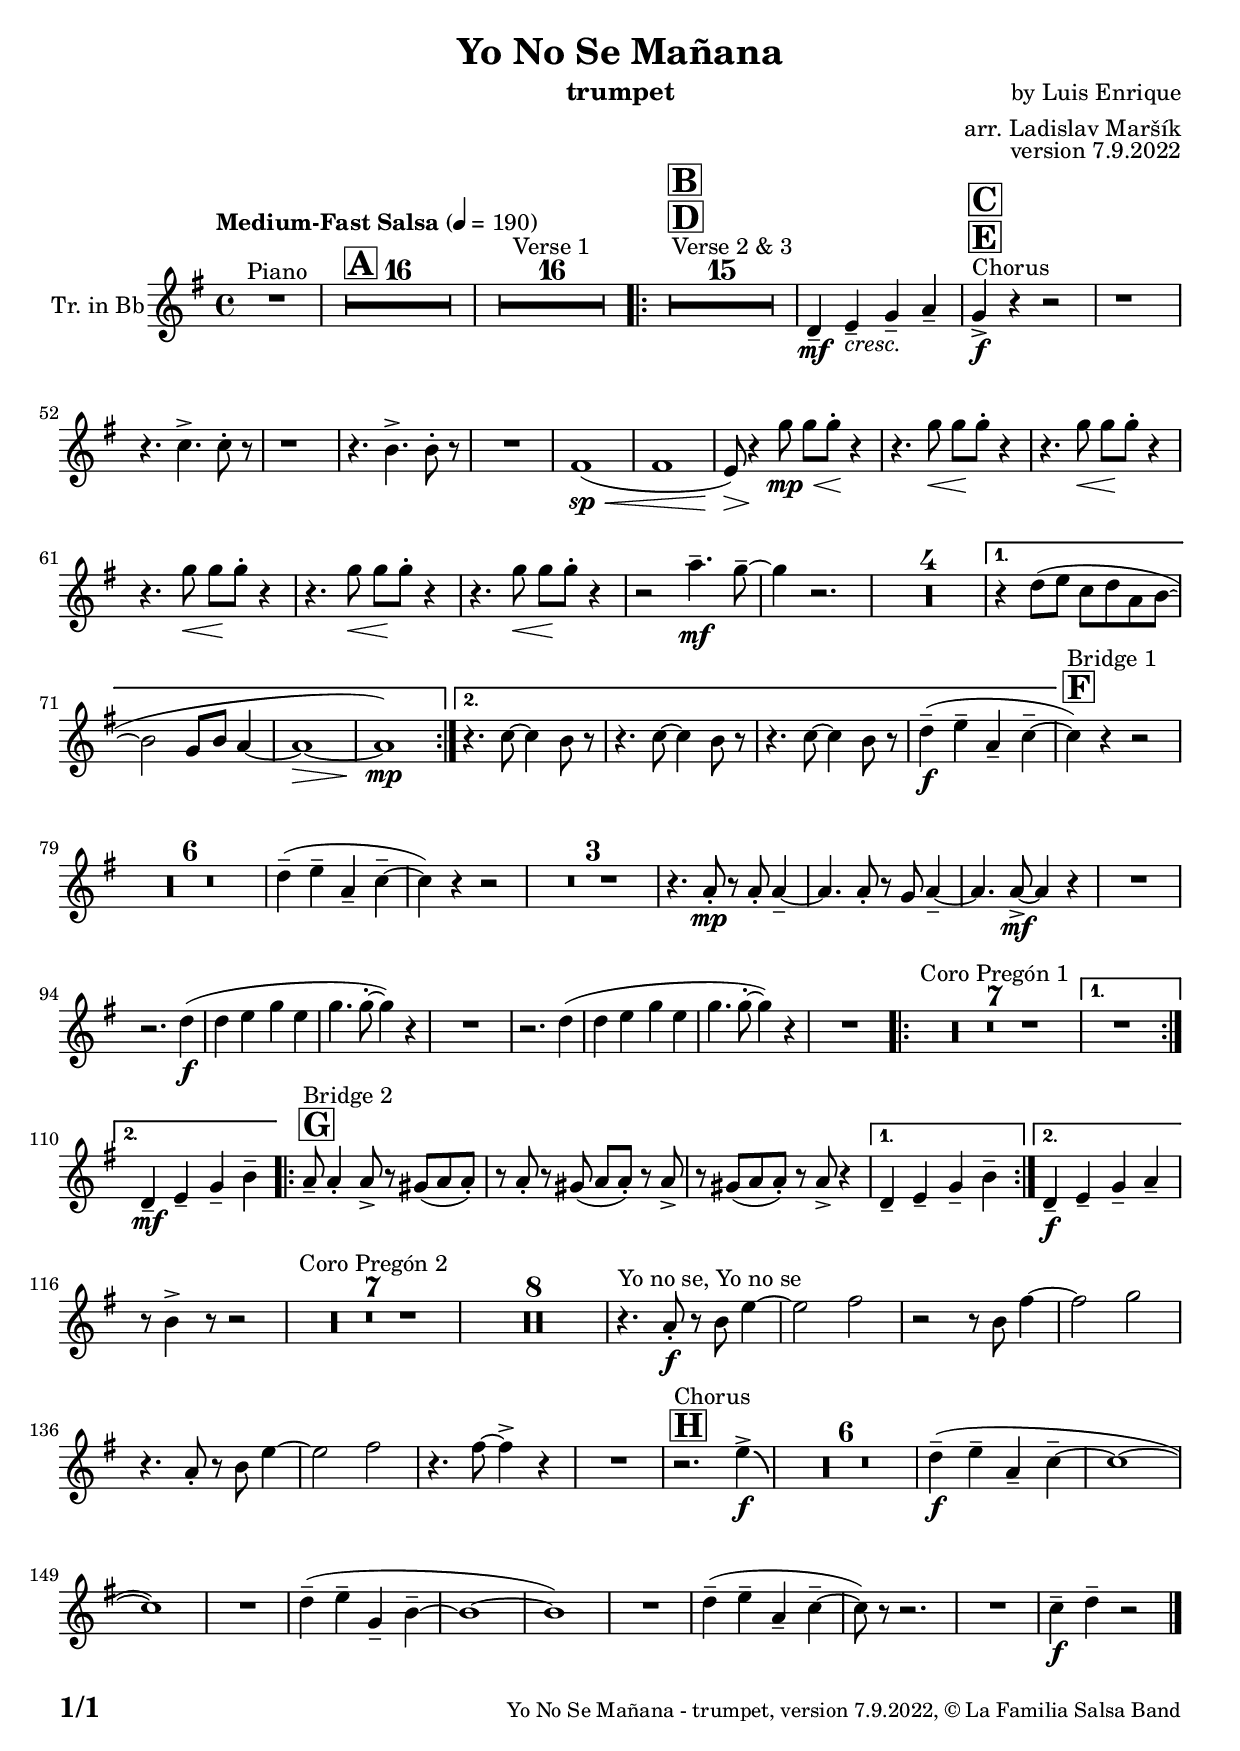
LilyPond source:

\version "2.22.2"

% Sheet revision 2022_09

\header {
  title = "Yo No Se Mañana"
  instrument = "trumpet"
  composer = "by Luis Enrique"
  arranger = "arr. Ladislav Maršík"
  opus = "version 7.9.2022"
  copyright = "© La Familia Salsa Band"
}

inst =
#(define-music-function
  (string)
  (string?)
  #{ <>^\markup \abs-fontsize #16 \bold \box #string #})

makePercent = #(define-music-function (note) (ly:music?)
                 (make-music 'PercentEvent 'length (ly:music-length note)))

#(define (test-stencil grob text)
   (let* ((orig (ly:grob-original grob))
          (siblings (ly:spanner-broken-into orig)) ; have we been split?
          (refp (ly:grob-system grob))
          (left-bound (ly:spanner-bound grob LEFT))
          (right-bound (ly:spanner-bound grob RIGHT))
          (elts-L (ly:grob-array->list (ly:grob-object left-bound 'elements)))
          (elts-R (ly:grob-array->list (ly:grob-object right-bound 'elements)))
          (break-alignment-L
           (filter
            (lambda (elt) (grob::has-interface elt 'break-alignment-interface))
            elts-L))
          (break-alignment-R
           (filter
            (lambda (elt) (grob::has-interface elt 'break-alignment-interface))
            elts-R))
          (break-alignment-L-ext (ly:grob-extent (car break-alignment-L) refp X))
          (break-alignment-R-ext (ly:grob-extent (car break-alignment-R) refp X))
          (num
           (markup text))
          (num
           (if (or (null? siblings)
                   (eq? grob (car siblings)))
               num
               (make-parenthesize-markup num)))
          (num (grob-interpret-markup grob num))
          (num-stil-ext-X (ly:stencil-extent num X))
          (num-stil-ext-Y (ly:stencil-extent num Y))
          (num (ly:stencil-aligned-to num X CENTER))
          (num
           (ly:stencil-translate-axis
            num
            (+ (interval-length break-alignment-L-ext)
               (* 0.5
                  (- (car break-alignment-R-ext)
                     (cdr break-alignment-L-ext))))
            X))
          (bracket-L
           (markup
            #:path
            0.1 ; line-thickness
            `((moveto 0.5 ,(* 0.5 (interval-length num-stil-ext-Y)))
              (lineto ,(* 0.5
                          (- (car break-alignment-R-ext)
                             (cdr break-alignment-L-ext)
                             (interval-length num-stil-ext-X)))
                      ,(* 0.5 (interval-length num-stil-ext-Y)))
              (closepath)
              (rlineto 0.0
                       ,(if (or (null? siblings) (eq? grob (car siblings)))
                            -1.0 0.0)))))
          (bracket-R
           (markup
            #:path
            0.1
            `((moveto ,(* 0.5
                          (- (car break-alignment-R-ext)
                             (cdr break-alignment-L-ext)
                             (interval-length num-stil-ext-X)))
                      ,(* 0.5 (interval-length num-stil-ext-Y)))
              (lineto 0.5
                      ,(* 0.5 (interval-length num-stil-ext-Y)))
              (closepath)
              (rlineto 0.0
                       ,(if (or (null? siblings) (eq? grob (last siblings)))
                            -1.0 0.0)))))
          (bracket-L (grob-interpret-markup grob bracket-L))
          (bracket-R (grob-interpret-markup grob bracket-R))
          (num (ly:stencil-combine-at-edge num X LEFT bracket-L 0.4))
          (num (ly:stencil-combine-at-edge num X RIGHT bracket-R 0.4)))
     num))

#(define-public (Measure_attached_spanner_engraver context)
   (let ((span '())
         (finished '())
         (event-start '())
         (event-stop '()))
     (make-engraver
      (listeners ((measure-counter-event engraver event)
                  (if (= START (ly:event-property event 'span-direction))
                      (set! event-start event)
                      (set! event-stop event))))
      ((process-music trans)
       (if (ly:stream-event? event-stop)
           (if (null? span)
               (ly:warning "You're trying to end a measure-attached spanner but you haven't started one.")
               (begin (set! finished span)
                 (ly:engraver-announce-end-grob trans finished event-start)
                 (set! span '())
                 (set! event-stop '()))))
       (if (ly:stream-event? event-start)
           (begin (set! span (ly:engraver-make-grob trans 'MeasureCounter event-start))
             (set! event-start '()))))
      ((stop-translation-timestep trans)
       (if (and (ly:spanner? span)
                (null? (ly:spanner-bound span LEFT))
                (moment<=? (ly:context-property context 'measurePosition) ZERO-MOMENT))
           (ly:spanner-set-bound! span LEFT
                                  (ly:context-property context 'currentCommandColumn)))
       (if (and (ly:spanner? finished)
                (moment<=? (ly:context-property context 'measurePosition) ZERO-MOMENT))
           (begin
            (if (null? (ly:spanner-bound finished RIGHT))
                (ly:spanner-set-bound! finished RIGHT
                                       (ly:context-property context 'currentCommandColumn)))
            (set! finished '())
            (set! event-start '())
            (set! event-stop '()))))
      ((finalize trans)
       (if (ly:spanner? finished)
           (begin
            (if (null? (ly:spanner-bound finished RIGHT))
                (set! (ly:spanner-bound finished RIGHT)
                      (ly:context-property context 'currentCommandColumn)))
            (set! finished '())))
       (if (ly:spanner? span)
           (begin
            (ly:warning "I think there's a dangling measure-attached spanner :-(")
            (ly:grob-suicide! span)
            (set! span '())))))))

\layout {
  \context {
    \Staff
    \consists #Measure_attached_spanner_engraver
    \override MeasureCounter.font-encoding = #'latin1
    \override MeasureCounter.font-size = 0
    \override MeasureCounter.outside-staff-padding = 2
    \override MeasureCounter.outside-staff-horizontal-padding = #0
  }
}

repeatBracket = #(define-music-function
                  (parser location N note)
                  (number? ly:music?)
                  #{
                    \override Staff.MeasureCounter.stencil =
                    #(lambda (grob) (test-stencil grob #{ #(string-append(number->string N) "x") #} ))
                    \startMeasureCount
                    \repeat volta #N { $note }
                    \stopMeasureCount
                  #}
                  )

Trumpet = \new Voice
\transpose c d
\relative c' {
  \set Staff.instrumentName = \markup {
    \center-align { "Tr. in Bb" }
  }

  \clef treble
  \key f \major
  \time 4/4
  \tempo "Medium-Fast Salsa" 4 = 190
  
  R1 ^\markup { "Piano" } |
  \inst "A"
  \set Score.skipBars = ##t R1*16
  
  \set Score.skipBars = ##t R1*16 ^\markup { "Verse 1" }
  
  s1*0 ^\markup { "Verse 2 & 3" }
  \inst "D"
  \inst "B"
  \repeat volta 2 {
    \set Score.skipBars = ##t R1*15 |
    
    c4 \mf \tenuto d _\markup { \italic "cresc." } \tenuto f \tenuto g \tenuto |
    
    s1*0 ^\markup { "Chorus" }
    \inst "E"
    \inst "C"
    f4 -\accent -\f r4 r2 |

    r1 |
    r4. bes4. -> bes8 -. r8 |

    r1 |
    r4. a4. -> a8 -. r8 |

    R1 |
    e1  \sp ( \< |
    e1 |

    d8 ) \> r4 \! f'8 \< \mp f8 f8 \! -. r4 |
    r4. f8\<  f8 \! f8 -. r4 |
    r4. f8 \< f8 \! f8 -. r4 |

    r4. f8 \< f8 \! f8 -. r4 |
    r4. f8 \< f8 \! f8 -. r4 |
    r4. f8 \< f8 \! f8 -. r4 |

    r2 g4. \mf \tenuto f8 \tenuto ~ |
    f4 r2. |

    \set Score.skipBars = ##t R1*4
  }
  \alternative {
    {
      r4 c8 ( d bes c g a ~ 
      a2 f8 a g4 ~ 
      g1 \> ~ 
      g1 ) \! \mp
    }
    {
      r4. bes8 ~ bes4 a8 r8 |
      r4. bes8 ~ bes4 a8 r8 |
      r4. bes8 ~ bes4 a8 r8 |
      c4 -- -\f ( d -- g, -- bes -- ~ |
    }
  }
  
  \inst "F"
  bes ^\markup { "Bridge 1" } ) r4 r2 |
  
  \set Score.skipBars = ##t R1*6
  
  c4 -- ( d -- g, -- bes -- ~ |
  bes ) r4 r2 |
  
  \set Score.skipBars = ##t R1*3
  
  r4. g8 -. -\mp r g -. g4 -- ~ |
  g4. g8 -. r f g4 -- ~ |
  g4. g8 -\mf -> ~ g4 r |
  R1 | \break
  r2. c4 -\f ( |
  c d f d |
  f4. f8 -. ~ f4 ) r |
  R1 |
  r2. c4 ( |
  c d f d |
  f4. f8 -. ~ f4 ) r |
  R1 |
  
  \repeat volta 2 {
    \set Score.skipBars = ##t R1*7 ^\markup { "Coro Pregón 1" }
  }
  \alternative {
    {
      R1 | \break
    }
    {
      c,4 -- -\mf d -- f -- a -- |
    }
  }
  \inst "G"
  \repeat volta 2 {
    g8 -- ^\markup { "Bridge 2" } g4 -. g8 -> r fis ( g g -. ) |
    r g -. r fis ( g g -. ) r g -> |
    r fis ( g g -. ) r g -> r4 |
  }
  \alternative {
    {
      c,4 -- d -- f -- a -- |
    }
    {
      c,4 -\f -- d -- f -- g -- |
    }
  }
  r8 a4 -> r8 r2 |
  \set Score.skipBars = ##t R1*7 ^\markup { "Coro Pregón 2" }
  \set Score.skipBars = ##t R1*8

  r4. ^\markup { "Yo no se, Yo no se" } g8 \f -. r a d4 ~ |
  d2 e2 |
  r2 r8 a, e'4 ~ |
  e2 f2 |
  r4. g,8 -. r a d4 ~ |
  d2 e2 |
  r4. e8 ~ e4 \accent r4 |
  R1 |
  
  \inst "H"
  r2. ^\markup { "Chorus" } d4 -\bendAfter #-4 \f  -> |
  R1*6
  
  c4 \f -- ( d -- g, -- bes -- ~ |
  bes1 ~ |
  bes1 ) |
  R1 |
  c4 -- ( d -- f, -- a -- ~ |
  a1 ~ |
  a1 ) |

  R1 |
  c4 -- ( d -- g, -- bes -- ~ |
  bes8 ) r8 r2. |
  
  R1 |
  
  bes4 \tenuto \f c4 \tenuto  r2 |
  \label #'lastPage
  \bar "|."
}

\score {
  \compressMMRests \new Staff \with {
    \consists "Volta_engraver"
  }
  {
    \Trumpet
  }
  \layout {
    \context {
      \Score
      \remove "Volta_engraver"
    }
  }
}

\paper {
  system-system-spacing =
  #'((basic-distance . 14)
     (minimum-distance . 10)
     (padding . 1)
     (stretchability . 60))
  between-system-padding = #2
  bottom-margin = 5\mm

  print-page-number = ##t
  print-first-page-number = ##t
  oddHeaderMarkup = \markup \fill-line { " " }
  evenHeaderMarkup = \markup \fill-line { " " }
  oddFooterMarkup = \markup {
    \fill-line {
      \bold \fontsize #2
      \on-the-fly #print-page-number-check-first
      \concat { \fromproperty #'page:page-number-string "/" \page-ref #'lastPage "0" "?" }

      \fontsize #-1
      \concat { \fromproperty #'header:title " - " \fromproperty #'header:instrument ", " \fromproperty #'header:opus ", " \fromproperty #'header:copyright }
    }
  }
  evenFooterMarkup = \markup {
    \fill-line {
      \fontsize #-1
      \concat { \fromproperty #'header:title " - " \fromproperty #'header:instrument ", " \fromproperty #'header:opus ", " \fromproperty #'header:copyright }

      \bold \fontsize #2
      \on-the-fly #print-page-number-check-first
      \concat { \fromproperty #'page:page-number-string "/" \page-ref #'lastPage "0" "?" }
    }
  }
}